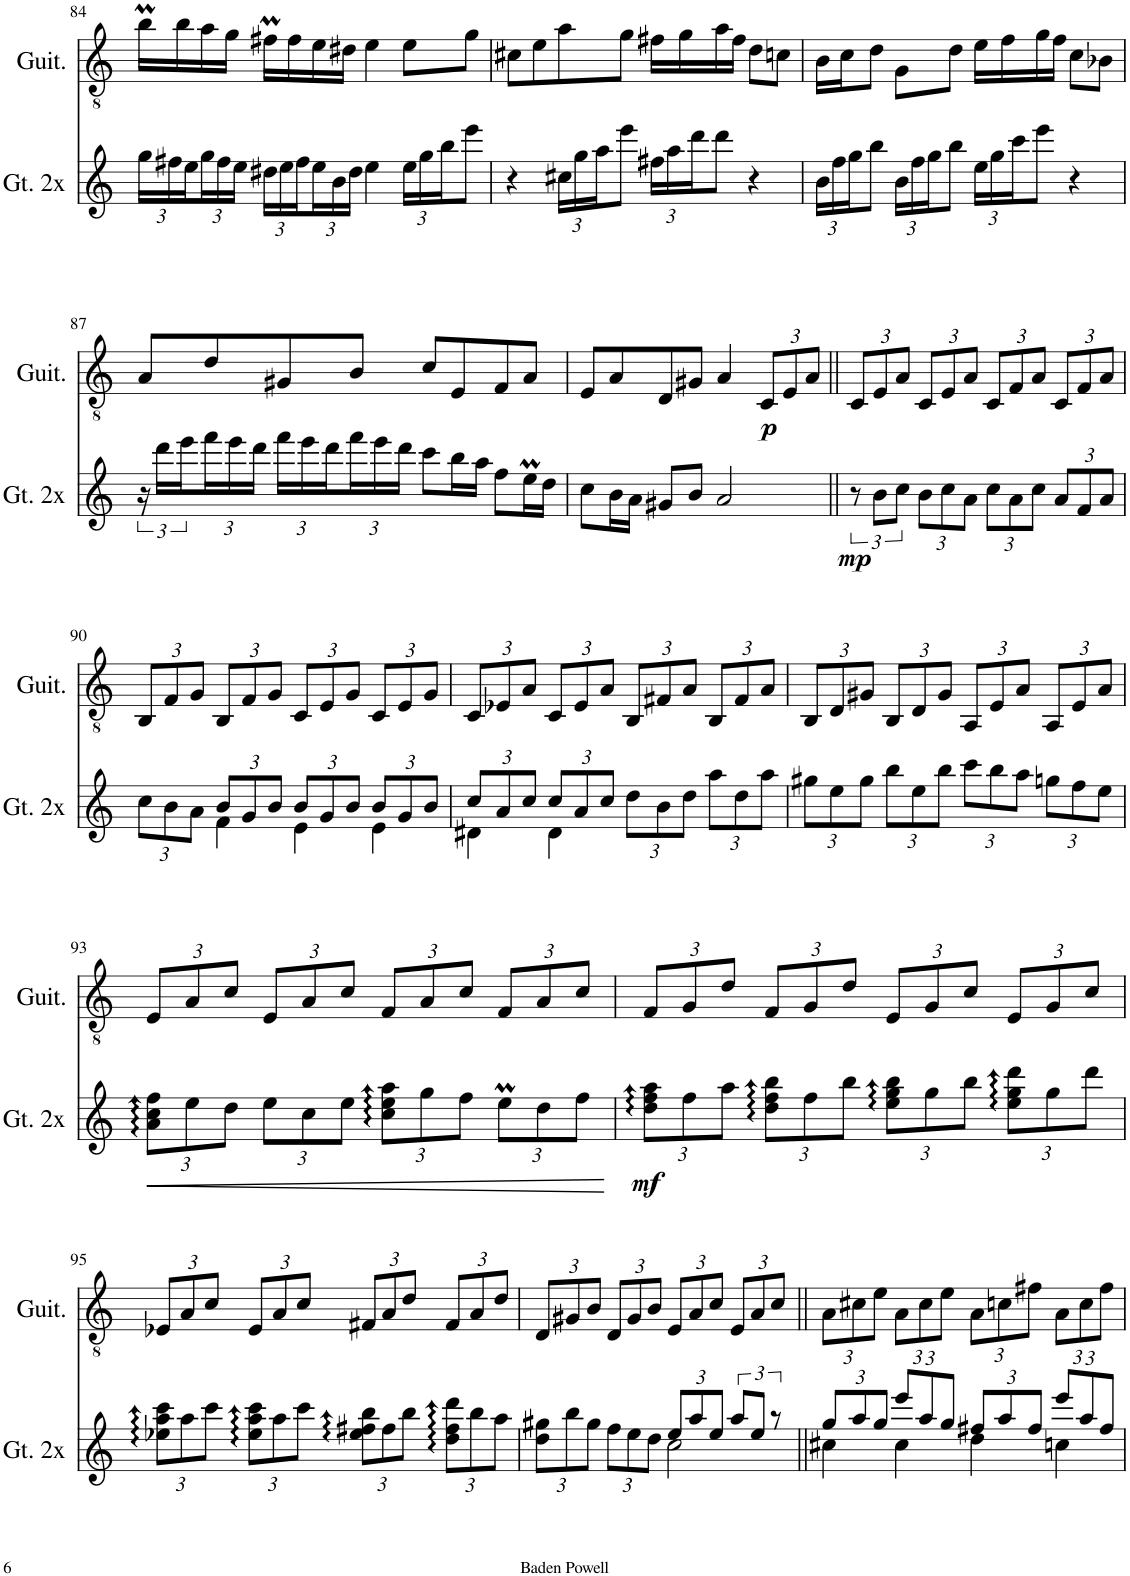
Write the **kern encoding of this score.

**kern	**dynam	**kern	**dynam
*part2	*part2	*part1	*part1
*staff2	*staff2	*staff1	*staff1
*I"Guitar (2x speed)	*	*I"Guitar	*
*I'Gt. 2x	*	*I'Guit.	*
!!LO:PB:g=z
*clefG2	*	*clefGv2	*
*k[]	*	*k[]	*
*M4/4	*	*M4/4	*
*Xbrackettup	*	*	*
=84	=84	=84	=84
24gg\LL	.	16bm\LL	.
24ff#X\	.	.	.
.	.	16b\	.
24ee\	.	.	.
24gg\	.	16a\	.
24ff#\	.	.	.
.	.	16g\JJ	.
24ee\JJ	.	.	.
24dd#X\LL	.	16f#Xm\LL	.
24ee\	.	.	.
.	.	16f#\	.
24ff#\	.	.	.
24ee\	.	16e\	.
24b\	.	.	.
.	.	16d#X\JJ	.
24dd#\JJ	.	.	.
4ee\	.	4e\	.
24ee\LL	.	8e\L	.
24gg\	.	.	.
24bb\J	.	.	.
8eee\J	.	8g\J	.
=85	=85	=85	=85
4r	.	8c#X\L	.
.	.	8e\	.
24cc#X\LL	.	8a\	.
24gg\	.	.	.
24aa\J	.	.	.
8eee\J	.	8g\J	.
24ff#X\LL	.	16f#X\LL	.
24aa\	.	.	.
.	.	16g\	.
24ddd\J	.	.	.
8ddd\J	.	16a\	.
.	.	16f#\JJ	.
4r	.	8d\L	.
.	.	8cn\J	.
=86	=86	=86	=86
24b\LL	.	16B\LL	.
24ff\	.	.	.
.	.	16c\J	.
24gg\J	.	.	.
8bb\J	.	8d\J	.
24b\LL	.	8G\L	.
24ff\	.	.	.
24gg\J	.	.	.
8bb\J	.	8d\J	.
24ee\LL	.	16e\LL	.
24gg\	.	.	.
.	.	16f\	.
24ccc\J	.	.	.
8eee\J	.	16g\	.
.	.	16f\JJ	.
4r	.	8c\L	.
.	.	8B-X\J	.
!!LO:LB:g=z
=87	=87	=87	=87
*brackettup	*	*	*
24r	.	8A/L	.
24ddd\LL	.	.	.
24eee\	.	.	.
*Xbrackettup	*	*	*
24fff\	.	8d/	.
24eee\	.	.	.
24ddd\JJ	.	.	.
24fff\LL	.	8G#X/	.
24eee\	.	.	.
24ddd\	.	.	.
24fff\	.	8B/J	.
24eee\	.	.	.
24ddd\JJ	.	.	.
8ccc\L	.	8c/L	.
16bb\L	.	8E/	.
16aa\JJ	.	.	.
8ff\L	.	8F/	.
16eem\L	.	8A/J	.
16dd\JJ	.	.	.
=88	=88	=88	=88
8cc\L	.	8E/L	.
16b\L	.	8A/	.
16a\JJ	.	.	.
8g#X/L	.	8D/	.
8b/J	.	8G#X/J	.
2a/	.	4A/	.
*	*	*Xbrackettup	*
!	!	!	!LO:DY:b
.	.	12C/L	p
.	.	12E/	.
.	.	12A/J	.
=89||	=89||	=89||	=89||
*brackettup	*	*	*
!	!LO:DY:b	!	!
12r	mp	12C/L	.
12b\L	.	12E/	.
12cc\J	.	12A/J	.
*Xbrackettup	*	*	*
12b\L	.	12C/L	.
12cc\	.	12E/	.
12a\J	.	12A/J	.
12cc\L	.	12C/L	.
12a\	.	12F/	.
12cc\J	.	12A/J	.
12a/L	.	12C/L	.
12f/	.	12F/	.
12a/J	.	12A/J	.
!!LO:LB:g=z
=90	=90	=90	=90
*^	*	*	*
12cc\L	4ryy	.	12BB/L	.
12b\	.	.	12F/	.
12a\J	.	.	12G/J	.
12b/L	4f\	.	12BB/L	.
12g/	.	.	12F/	.
12b/J	.	.	12G/J	.
12b/L	4e\	.	12C/L	.
12g/	.	.	12E/	.
12b/J	.	.	12G/J	.
12b/L	4e\	.	12C/L	.
12g/	.	.	12E/	.
12b/J	.	.	12G/J	.
=91	=91	=91	=91	=91
12cc/L	4d#X\	.	12C/L	.
12a/	.	.	12E-X/	.
12cc/J	.	.	12A/J	.
12cc/L	4d#\	.	12C/L	.
12a/	.	.	12E-/	.
12cc/J	.	.	12A/J	.
12dd\L	2ryy	.	12BB/L	.
12b\	.	.	12F#X/	.
12dd\J	.	.	12A/J	.
12aa\L	.	.	12BB/L	.
12dd\	.	.	12F#/	.
12aa\J	.	.	12A/J	.
*v	*v	*	*	*
=92	=92	=92	=92
12gg#X\L	.	12BB/L	.
12ee\	.	12D/	.
12gg#\J	.	12G#X/J	.
12bb\L	.	12BB/L	.
12ee\	.	12D/	.
12bb\J	.	12G#/J	.
12ccc\L	.	12AA/L	.
12bb\	.	12E/	.
12aa\J	.	12A/J	.
12ggn\L	.	12AA/L	.
12ff\	.	12E/	.
12ee\J	.	12A/J	.
!!LO:LB:g=z
=93	=93	=93	=93
!	!LO:HP:b	!	!
12a\ 12cc\ 12ff\L	<	12E/L	.
12ee\	.	12A/	.
12dd\J	.	12c/J	.
12ee\L	.	12E/L	.
12cc\	.	12A/	.
12ee\J	.	12c/J	.
12cc\ 12ee\ 12aa\L	.	12F/L	.
12gg\	.	12A/	.
12ff\J	.	12c/J	.
12eem\L	.	12F/L	.
12dd\	.	12A/	.
12ff\J	.	12c/J	.
.	[	.	.
=94	=94	=94	=94
!	!LO:DY:b	!	!
12dd\ 12ff\ 12aa\L	mf	12F/L	.
12ff\	.	12G/	.
12aa\J	.	12d/J	.
12dd\ 12ff\ 12bb\L	.	12F/L	.
12ff\	.	12G/	.
12bb\J	.	12d/J	.
12ee\ 12gg\ 12bb\L	.	12E/L	.
12gg\	.	12G/	.
12bb\J	.	12c/J	.
12ee\ 12gg\ 12ddd\L	.	12E/L	.
12gg\	.	12G/	.
12ddd\J	.	12c/J	.
!!LO:LB:g=z
=95	=95	=95	=95
12ee-X\ 12aa\ 12ccc\L	.	12E-X/L	.
12aa\	.	12A/	.
12ccc\J	.	12c/J	.
12ee-\ 12aa\ 12ccc\L	.	12E-/L	.
12aa\	.	12A/	.
12ccc\J	.	12c/J	.
12ee-\ 12ff#X\ 12bb\L	.	12F#X/L	.
12ff#\	.	12A/	.
12bb\J	.	12d/J	.
12dd\ 12ff#\ 12ddd\L	.	12F#/L	.
12bb\	.	12A/	.
12aa\J	.	12d/J	.
=96	=96	=96	=96
*^	*	*	*
12dd\ 12gg#X\L	2ryy	.	12D/L	.
12bb\	.	.	12G#X/	.
12gg#\J	.	.	12B/J	.
12ff\L	.	.	12D/L	.
12ee\	.	.	12G#/	.
12dd\J	.	.	12B/J	.
12ee/L	2cc\	.	12E/L	.
12aa/	.	.	12A/	.
12ee/J	.	.	12c/J	.
*brackettup	*	*	*	*
12aa/L	.	.	12E/L	.
12ee/J	.	.	12A/	.
12r	.	.	12c/J	.
=97||	=97||	=97||	=97||	=97||
*Xbrackettup	*	*	*	*
12gg/L	4cc#X\	.	12A\L	.
12aa/	.	.	12c#X\	.
12gg/J	.	.	12e\J	.
12eee/L	4cc#\	.	12A\L	.
12aa/	.	.	12c#\	.
12gg/J	.	.	12e\J	.
12ff#X/L	4dd\	.	12A\L	.
12aa/	.	.	12cn\	.
12ff#/J	.	.	12f#X\J	.
12eee/L	4ccn\	.	12A\L	.
12aa/	.	.	12c\	.
12ff#/J	.	.	12f#\J	.
*v	*v	*	*	*
=	=	=	=
*-	*-	*-	*-
